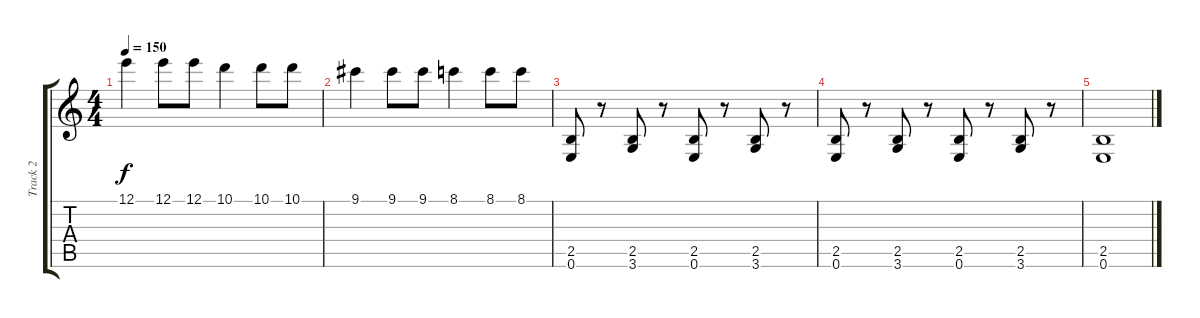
\track ("Track 2" "Track 2") {instrument acousticguitarsteel}
\staff {score tabs}
\tuning (E4 B3 G3 D3 A2 E2) {hide}
\ts (4 4)
\tempo 150
\clef g2
\ks c
12.1.4{dy f} 12.1.8 12.1.8 10.1.4 10.1.8 10.1.8 |
9.1.4 9.1.8 9.1.8 8.1.4 8.1.8 8.1.8 |
(2.5 0.6).8 r.8 (2.5 3.6).8 r.8 (2.5 0.6).8 r.8 (2.5 3.6).8 r.8 |
(2.5 0.6).8 r.8 (2.5 3.6).8 r.8 (2.5 0.6).8 r.8 (2.5 3.6).8 r.8 |
(2.5 0.6).1
